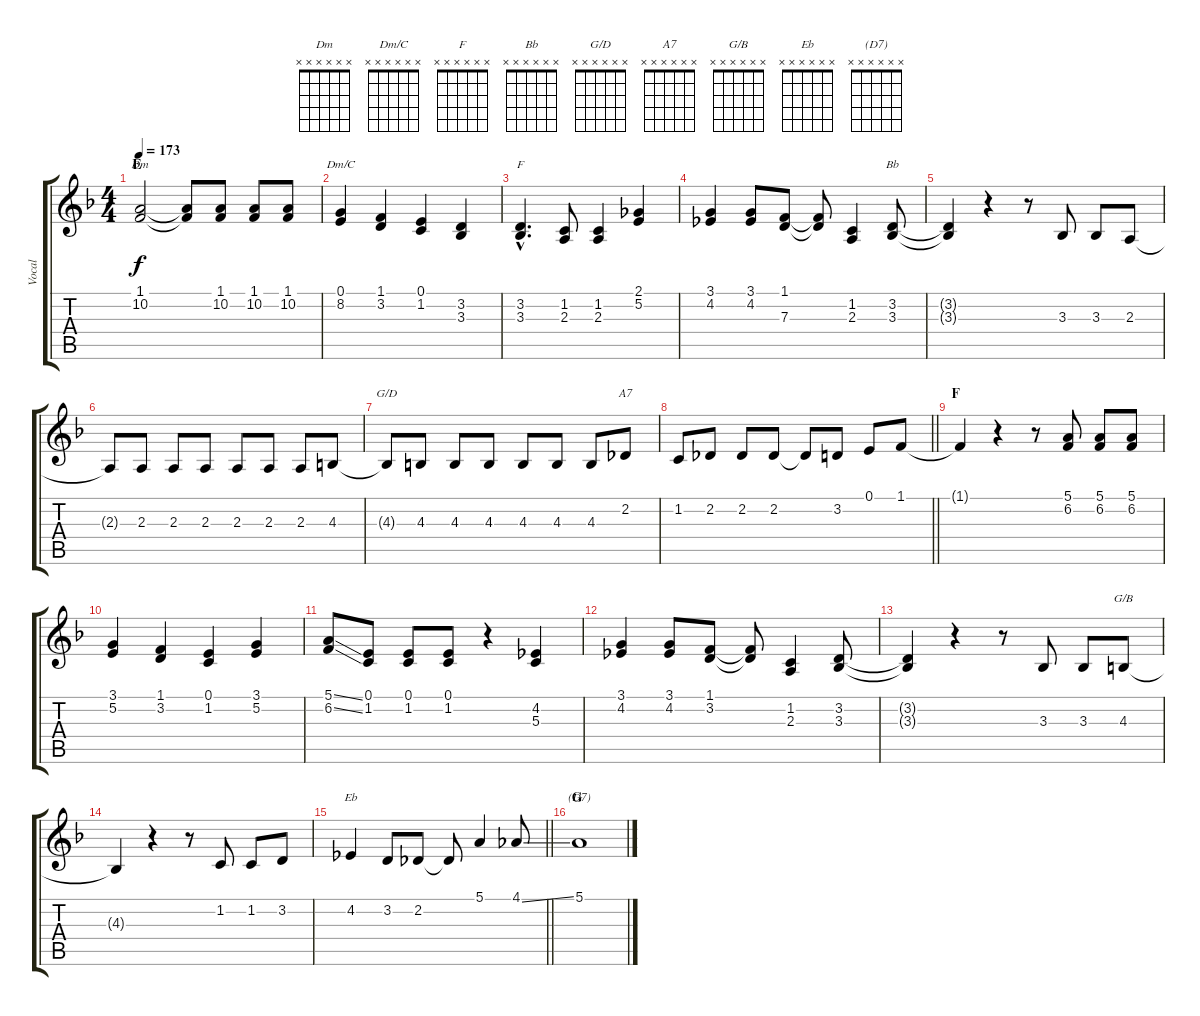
\track ("Vocal" "Vocal") {instrument synthvoice}
\staff {score tabs}
\tuning (E4 B3 G3 D3 A2 E2) {hide}
\chord ("Dm" x x x x x x)
\chord ("Dm/C" x x x x x x)
\chord ("F" x x x x x x)
\chord ("Bb" x x x x x x)
\chord ("G/D" x x x x x x)
\chord ("A7" x x x x x x)
\chord ("G/B" x x x x x x)
\chord ("Eb" x x x x x x)
\chord ("(D7)" x x x x x x)
\ts (4 4)
\section ("" "E")
\tempo 173
\clef g2
\ks dminor
(1.1 10.2).2{ch "Dm" dy f} (1.1{t} 10.2{t}).8 (1.1 10.2).8 (1.1 10.2).8 (1.1 10.2).8 |
(0.1 8.2).4{ch "Dm/C"} (1.1 3.2).4 (0.1 1.2).4 (3.2 3.3).4 |
(3.2{hac} 3.3{hac}).4{d ch "F"} (1.2 2.3).8 (1.2 2.3).4 (2.1 5.2).4 |
(3.1 4.2).4 (3.1 4.2).8 (1.1 7.3).8 (1.1{t} 7.3{t}).8 (1.2 2.3).4 (3.2 3.3).8{ch "Bb"} |
(3.2{t} 3.3{t}).4 r.4 r.8 3.3.8 3.3.8 2.3.8 |
2.3{t}.8 2.3.8 2.3.8 2.3.8 2.3.8 2.3.8 2.3.8 4.3.8 |
4.3{t}.8{ch "G/D"} 4.3.8 4.3.8 4.3.8 4.3.8 4.3.8 4.3.8 2.2.8{ch "A7"} |
\barLineRight lightlight
1.2.8 2.2.8 2.2.8 2.2.8 2.2{t}.8 3.2.8 0.1.8 1.1.8 |
\section ("" "F")
1.1{t}.4 r.4 r.8 (5.1 6.2).8 (5.1 6.2).8 (5.1 6.2).8 |
(3.1 5.2).4 (1.1 3.2).4 (0.1 1.2).4 (3.1 5.2).4 |
(5.1{ss} 6.2{ss}).8 (0.1 1.2).8 (0.1 1.2).8 (0.1 1.2).8 r.4 (4.2 5.3).4 |
(3.1 4.2).4 (3.1 4.2).8 (1.1 3.2).8 (1.1{t} 3.2{t}).8 (1.2 2.3).4 (3.2 3.3).8 |
(3.2{t} 3.3{t}).4 r.4 r.8 3.3.8 3.3.8 4.3.8{ch "G/B"} |
4.3{t}.4 r.4 r.8 1.2.8 1.2.8 3.2.8 |
\barLineRight lightlight
4.2.4{ch "Eb"} 3.2.8 2.2.8 2.2{t}.8 5.1.4 4.1{ss}.8 |
\section ("" "G")
5.1.1{ch "(D7)"}
